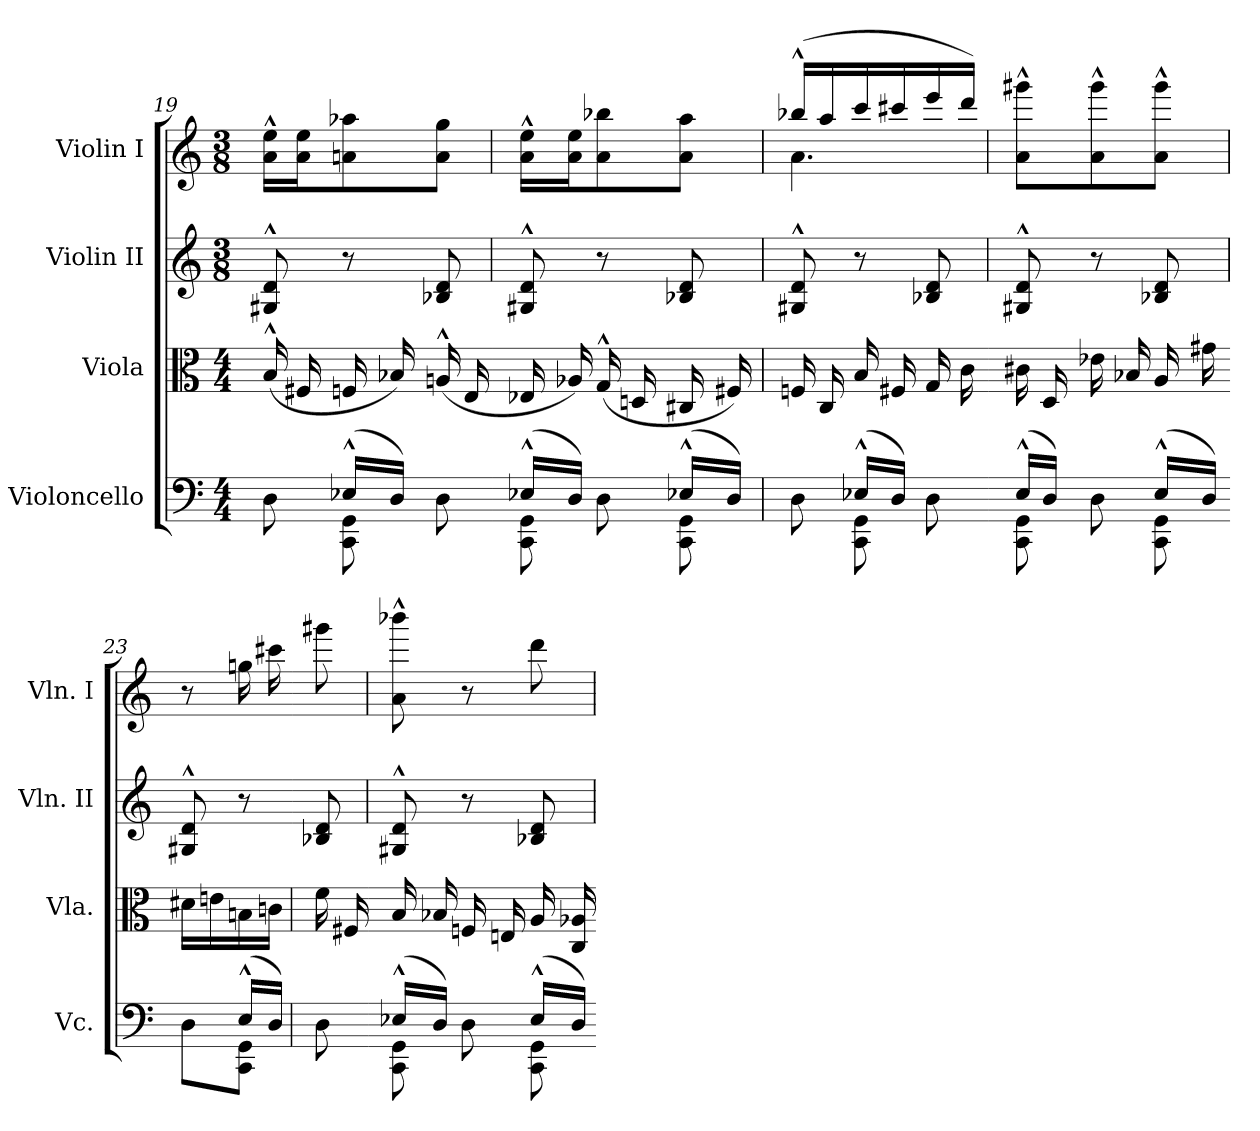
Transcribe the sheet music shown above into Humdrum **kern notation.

**kern	**kern	**kern	**kern
*part4	*part3	*part2	*part1
*staff4	*staff3	*staff2	*staff1
*I"Violoncello	*I"Viola	*I"Violin II	*I"Violin I
*I'Vc.	*I'Vla.	*I'Vln. II	*I'Vln. I
*clefF4	*clefC3	*clefG2	*clefG2
*k[]	*k[]	*k[]	*k[]
*C:	*C:	*C:	*C:
*M4/4	*M4/4	*M3/8	*M3/8
=19	=19	=19	=19
*^	*	*	*
8ryy	8D	(16B^^	8G#X^^ 8d^^	16a^^ 16ee^^LL
.	.	16F#X	.	16a 16eeJ
(16E-X^^LL	8CC 8GG	16Fn	8r	8ani 8aa-X
16DJJ)	.	16B-X)	.	.
8ryy	8D\	(16An^^	8B-X 8d	8a 8ggJ
.	.	16E	.	.
=20-	=20-	=20-	=20	=20
(16E-X^^LL	8CC 8GG	16E-X	8G#X^^ 8d^^	16a^^ 16ee^^LL
16DJJ)	.	16A-X)	.	16a 16eeJ
16ryy	8D	(16G^^	8r	8a 8bb-X
16ryy	.	16Dn	.	.
(16E-X^^LL	8CC 8GG	16C#X	8B-X 8d	8a 8aaJ
16DJJ)	.	16F#X)	.	.
=21	=21	=21	=21	=21
*	*	*	*	*^
8ryy	8D	16Fn	8G#X^^ 8d^^	(16bb-X^^LL	4.a
.	.	16C	.	16aa	.
(16E-X^^LL	8CC 8GG	16B	8r	16ccc	.
16DJJ)	.	16F#X	.	16ccc#X	.
8ryy	8D\	16G	8B-X 8d	16eee	.
.	.	16c	.	16dddJJ)	.
*	*	*	*	*v	*v
=22-	=22-	=22-	=22	=22
(16E-^^LL	8CC 8GG	16c#X	8G#X^^ 8d^^	8a^^ 8ggg#X^^L
16DJJ)	.	16D	.	.
8ryy	8D	16e-X	8r	8a^^ 8ggg#^^
.	.	16B-X	.	.
(16E-^^LL	8CC 8GG	16A	8B-X 8d	8a^^ 8ggg#^^J
16DJJ)	.	16g#X	.	.
=23-	=23-	=23-	=23	=23
8ryy	8DL	16d#XLL	8G#X^^ 8d^^	8r
.	.	16en	.	.
(16E-^^LL	8CC 8GGJ	16Bn	8r	16ggn
16DJJ)	.	16cnJJ	.	16ccc#X
*v	*v	*	*	*
=	=	=-	=-
8D\	16f	8B-X 8d	8ggg#X
.	16F#X	.	.
=24-	=24-	=24	=24
*^	*	*	*
(16E-X^^LL	8CC 8GG	16B	8G#X^^ 8d^^	8a^^ 8bbb-X^^
16DJJ)	.	16B-X	.	.
16ryy	8D	16Fn	8r	8r
16ryy	.	16En	.	.
(16E-^^LL	8CC 8GG	16A	8B-X 8d	8ddd
16DJJ)	.	16C 16A-X	.	.
*v	*v	*	*	*
=-	=-	=	=
*-	*-	*-	*-
